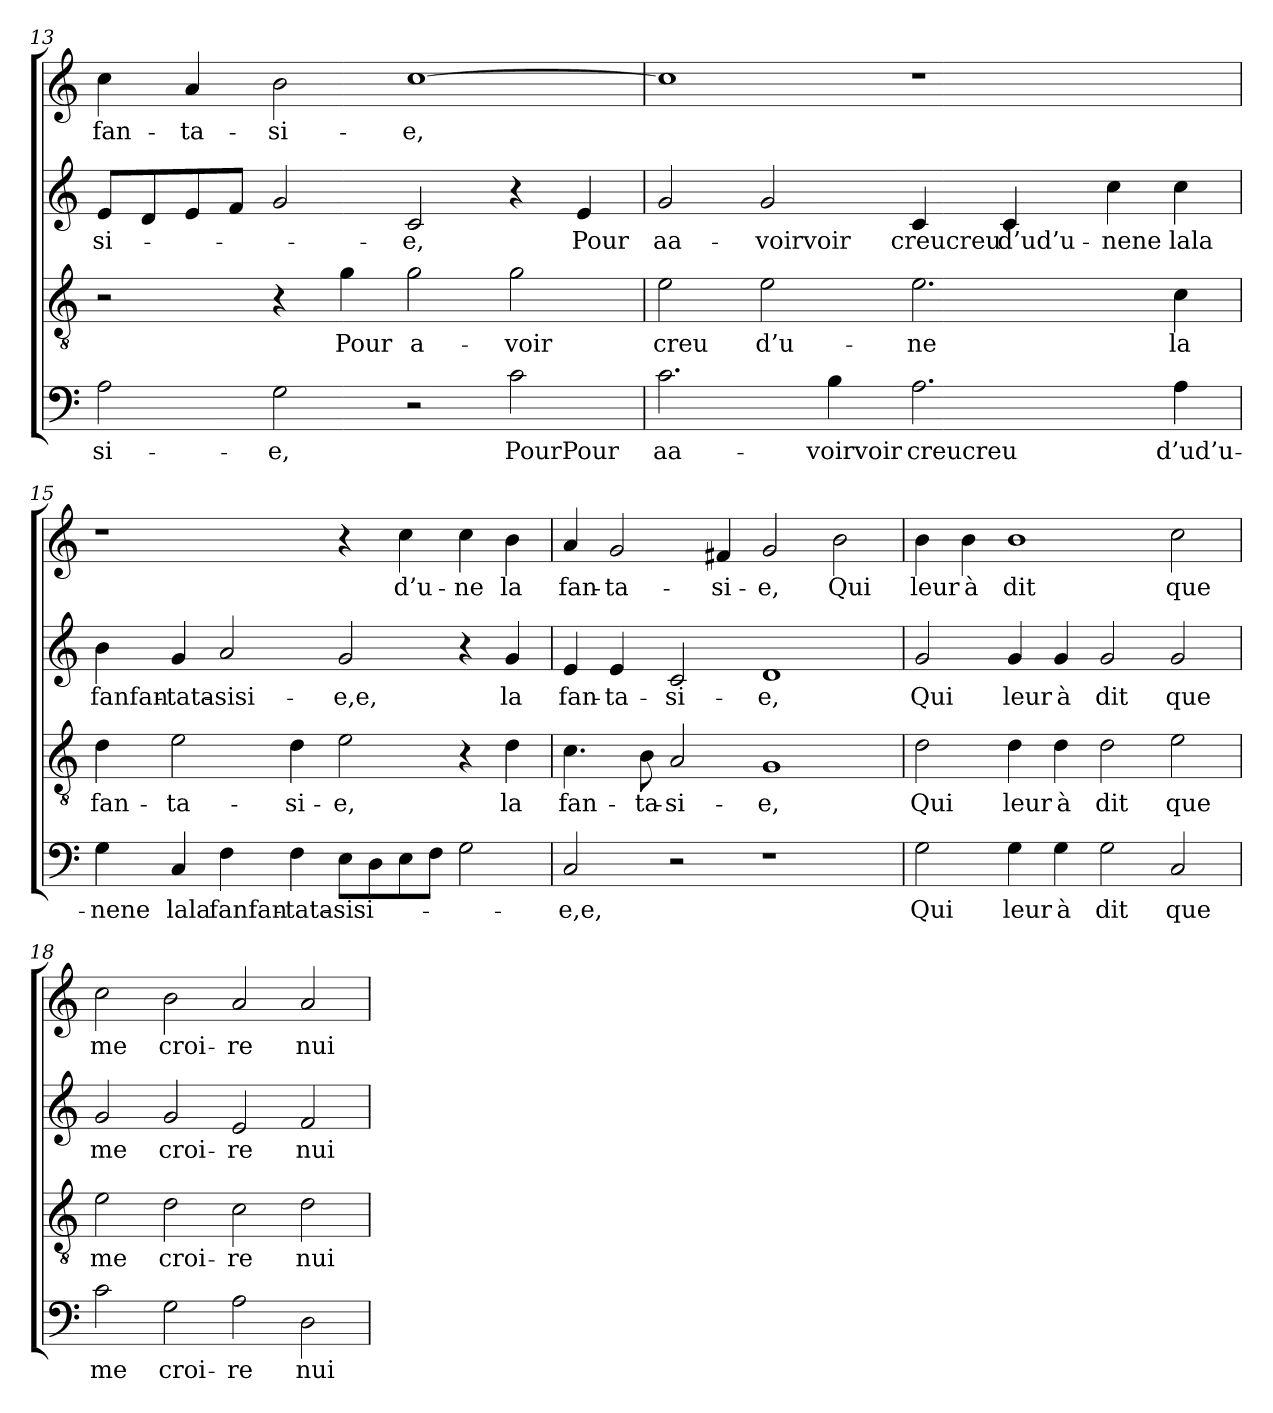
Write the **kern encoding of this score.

**kern	**text	**kern	**text	**kern	**text	**kern	**text
*part4	*part4	*part3	*part3	*part2	*part2	*part1	*part1
*staff4	*staff4	*staff3	*staff3	*staff2	*staff2	*staff1	*staff1
!!LO:LB:g=z
*clefF4	*	*clefGv2	*	*clefG2	*	*clefG2	*
*k[]	*	*k[]	*	*k[]	*	*k[]	*
=13	=13	=13	=13	=13	=13	=13	=13
2A	-si-	2r	.	8eL	-si-	4cc	fan-
.	.	.	.	8d	.	.	.
.	.	.	.	8e	.	4a	-ta-
.	.	.	.	8fJ	.	.	.
2G	-e,	4r	.	2g	.	2b	-si-
.	.	4g	Pour	.	.	.	.
2r	.	2g	a-	2c	-e,	[1cc	-e,
2c	PourPour	2g	-voir	4r	.	.	.
.	.	.	.	4e	Pour	.	.
=14	=14	=14	=14	=14	=14	=14	=14
2.c	aa-	2e	creu	2g	aa-	1cc]	.
.	.	2e	d’u-	2g	-voirvoir	.	.
4B	-voirvoir	.	.	.	.	.	.
2.A	creucreu	2.e	-ne	4c	creucreu	1r	.
.	.	.	.	4c	d’ud’u-	.	.
.	.	.	.	4cc	-nene	.	.
4A	d’ud’u-	4c	la	4cc	lala	.	.
=15	=15	=15	=15	=15	=15	=15	=15
4G	-nene	4d	fan-	4b	fanfan-	1r	.
4C	lala	2e	-ta-	4g	-tata-	.	.
4F	fanfan-	.	.	2a	-sisi-	.	.
4F	-tata-	4d	-si-	.	.	.	.
8EL	-sisi-	2e	-e,	2g	-e,e,	4r	.
8D	.	.	.	.	.	.	.
8E	.	.	.	.	.	4cc	d’u-
8FJ	.	.	.	.	.	.	.
2G	.	4r	.	4r	.	4cc	-ne
.	.	4d	la	4g	la	4b	la
!!LO:LB:g=z
=16	=16	=16	=16	=16	=16	=16	=16
2C	-e,e,	4.c	fan-	4e	fan-	4a	fan-
.	.	.	.	4e	-ta-	2g	-ta-
.	.	8B	-ta-	.	.	.	.
2r	.	2A	-si-	2c	-si-	.	.
.	.	.	.	.	.	4f#X	-si-
1r	.	1G	-e,	1d	-e,	2g	-e,
.	.	.	.	.	.	2b	Qui
=17	=17	=17	=17	=17	=17	=17	=17
2G	Qui	2d	Qui	2g	Qui	4b	leur
.	.	.	.	.	.	4b	à
4G	leur	4d	leur	4g	leur	1b	dit
4G	à	4d	à	4g	à	.	.
2G	dit	2d	dit	2g	dit	.	.
2C	que	2e	que	2g	que	2cc	que
=18	=18	=18	=18	=18	=18	=18	=18
2c	me	2e	me	2g	me	2cc	me
2G	croi-	2d	croi-	2g	croi-	2b	croi-
2A	-re	2c	-re	2e	-re	2a	-re
2D	nui-	2d	nui-	2f	nui-	2a	nui-
=	=	=	=	=	=	=	=
*-	*-	*-	*-	*-	*-	*-	*-
